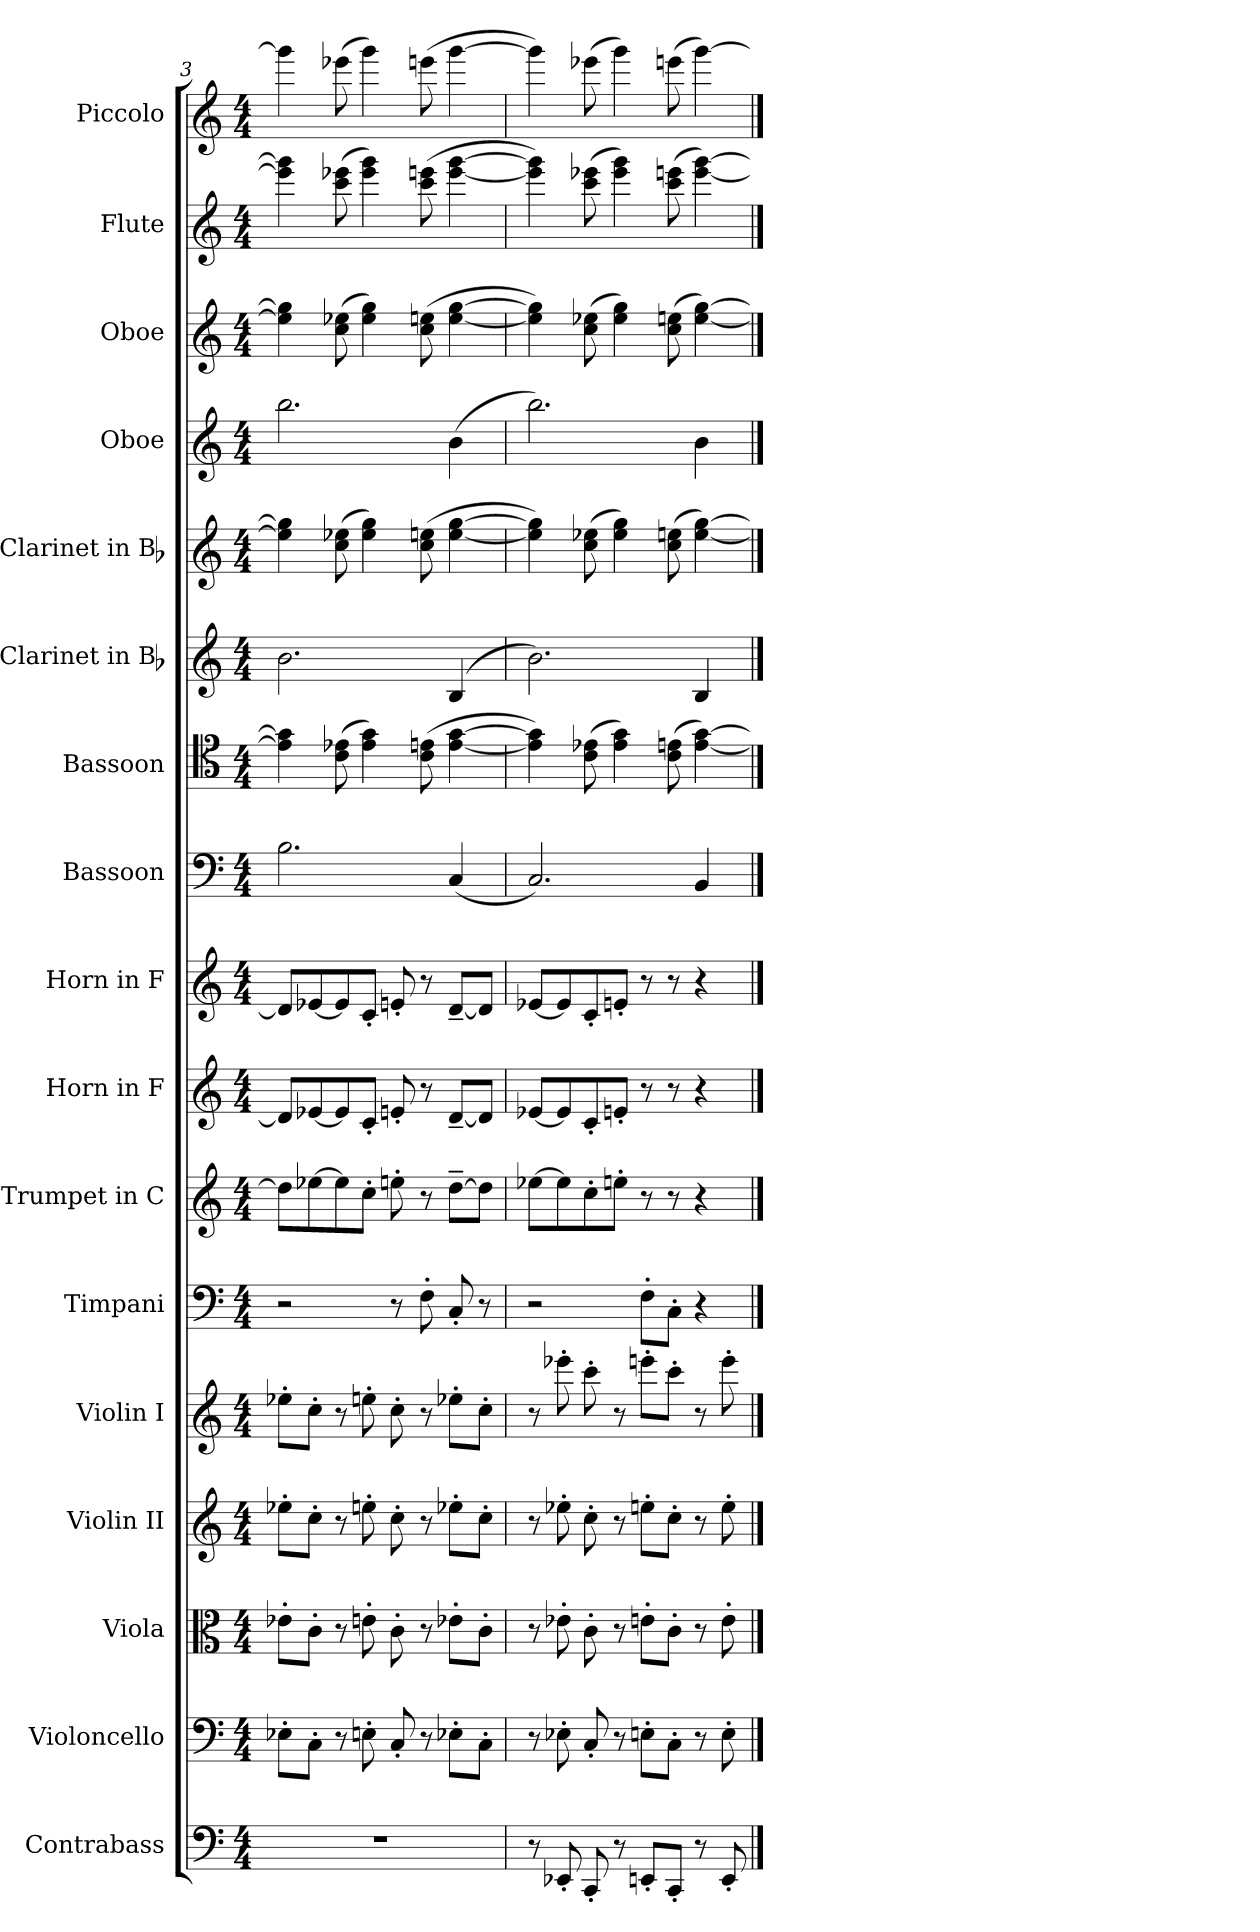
**kern	**kern	**kern	**kern	**kern	**kern	**kern	**kern	**kern	**kern	**kern	**kern	**kern	**kern	**kern	**kern	**kern
*part17	*part16	*part15	*part14	*part13	*part12	*part11	*part10	*part9	*part8	*part7	*part6	*part5	*part4	*part3	*part2	*part1
*staff17	*staff16	*staff15	*staff14	*staff13	*staff12	*staff11	*staff10	*staff9	*staff8	*staff7	*staff6	*staff5	*staff4	*staff3	*staff2	*staff1
*I"Contrabass	*I"Violoncello	*I"Viola	*I"Violin II	*I"Violin I	*I"Timpani	*I"Trumpet in C	*I"Horn in F	*I"Horn in F	*I"Bassoon	*I"Bassoon	*I"Clarinet in Bb	*I"Clarinet in Bb	*I"Oboe	*I"Oboe	*I"Flute	*I"Piccolo
*I'Cb.	*I'Vc.	*I'Vla.	*I'Vln. II	*I'Vln. I	*I'Timp.	*	*I'Hn.	*I'Hn.	*I'Bsn.	*I'Bsn.	*I'Cl.	*I'Cl.	*I'Ob.	*I'Ob.	*I'Fl.	*I'Picc.
*clefF4	*clefF4	*clefC3	*clefG2	*clefG2	*clefF4	*clefG2	*clefG2	*clefG2	*clefF4	*clefC4	*clefG2	*clefG2	*clefG2	*clefG2	*clefG2	*clefG2
*k[]	*k[]	*k[]	*k[]	*k[]	*	*k[]	*	*	*k[]	*k[]	*k[]	*k[]	*k[]	*k[]	*k[]	*k[]
*C:	*C:	*C:	*C:	*C:	*	*C:	*	*	*C:	*C:	*C:	*C:	*C:	*C:	*C:	*C:
*M4/4	*M4/4	*M4/4	*M4/4	*M4/4	*M4/4	*M4/4	*M4/4	*M4/4	*M4/4	*M4/4	*M4/4	*M4/4	*M4/4	*M4/4	*M4/4	*M4/4
=3	=3	=3	=3	=3	=3	=3	=3	=3	=3	=3	=3	=3	=3	=3	=3	=3
1r	8E-X'L	8e-X'L	8ee-X'L	8ee-X'L	2r	8ddL]	8dL]	8dL]	2.B	4e] 4g]	2.b	4ee] 4gg]	2.bb	4ee] 4gg]	4eee] 4ggg]	4ggg]
.	8C'J	8c'J	8cc'J	8cc'J	.	[8ee-X	[8e-X	[8e-X	.	.	.	.	.	.	.	.
.	8r	8r	8r	8r	.	8ee-]	8e-]	8e-]	.	(8c 8e-X	.	(8cc 8ee-X	.	(8cc 8ee-X	(8ccc 8eee-X	(8eee-X
.	8En'	8en'	8een'	8een'	.	8cc'J	8c'J	8c'J	.	4e- 4g)	.	4ee- 4gg)	.	4ee- 4gg)	4eee- 4ggg)	4ggg)
.	8C'	8c'	8cc'	8cc'	8r	8een'	8en'	8en'	.	.	.	.	.	.	.	.
.	8r	8r	8r	8r	8F'	8r	8r	8r	.	(8c 8en	.	(8cc 8een	.	(8cc 8een	(8ccc 8eeen	(8eeen
.	8E-X'L	8e-X'L	8ee-X'L	8ee-X'L	8C'	[8dd~L	[8d~L	[8d~L	(4C	[4e [4g	(4B	[4ee [4gg	(4b	[4ee [4gg	[4eee [4ggg	[4ggg
.	8C'J	8c'J	8cc'J	8cc'J	8r	8ddJ]	8dJ]	8dJ]	.	.	.	.	.	.	.	.
=4	=4	=4	=4	=4	=4	=4	=4	=4	=4	=4	=4	=4	=4	=4	=4	=4
8r	8r	8r	8r	8r	2r	[8ee-XL	[8e-XL	[8e-XL	2.C)	4e] 4g])	2.b)	4ee] 4gg])	2.bb)	4ee] 4gg])	4eee] 4ggg])	4ggg])
8EE-X'	8E-X'	8e-X'	8ee-X'	8eee-X'	.	8ee-]	8e-]	8e-]	.	.	.	.	.	.	.	.
8CC'	8C'	8c'	8cc'	8ccc'	.	8cc'	8c'	8c'	.	(8c 8e-X	.	(8cc 8ee-X	.	(8cc 8ee-X	(8ccc 8eee-X	(8eee-X
8r	8r	8r	8r	8r	.	8een'J	8en'J	8en'J	.	4e- 4g)	.	4ee- 4gg)	.	4ee- 4gg)	4eee- 4ggg)	4ggg)
8EEn'L	8En'L	8en'L	8een'L	8eeen'L	8F'L	8r	8r	8r	.	.	.	.	.	.	.	.
8CC'J	8C'J	8c'J	8cc'J	8ccc'J	8C'J	8r	8r	8r	.	(8c 8en	.	(8cc 8een	.	(8cc 8een	(8ccc 8eeen	(8eeen
8r	8r	8r	8r	8r	4r	4r	4r	4r	4BB	[4e [4g)	4B	[4ee [4gg)	4b	[4ee [4gg)	[4eee [4ggg)	[4ggg)
8EE'	8E'	8e'	8ee'	8eee'	.	.	.	.	.	.	.	.	.	.	.	.
==	==	==	==	==	==	==	==	==	==	==	==	==	==	==	==	==
*-	*-	*-	*-	*-	*-	*-	*-	*-	*-	*-	*-	*-	*-	*-	*-	*-
